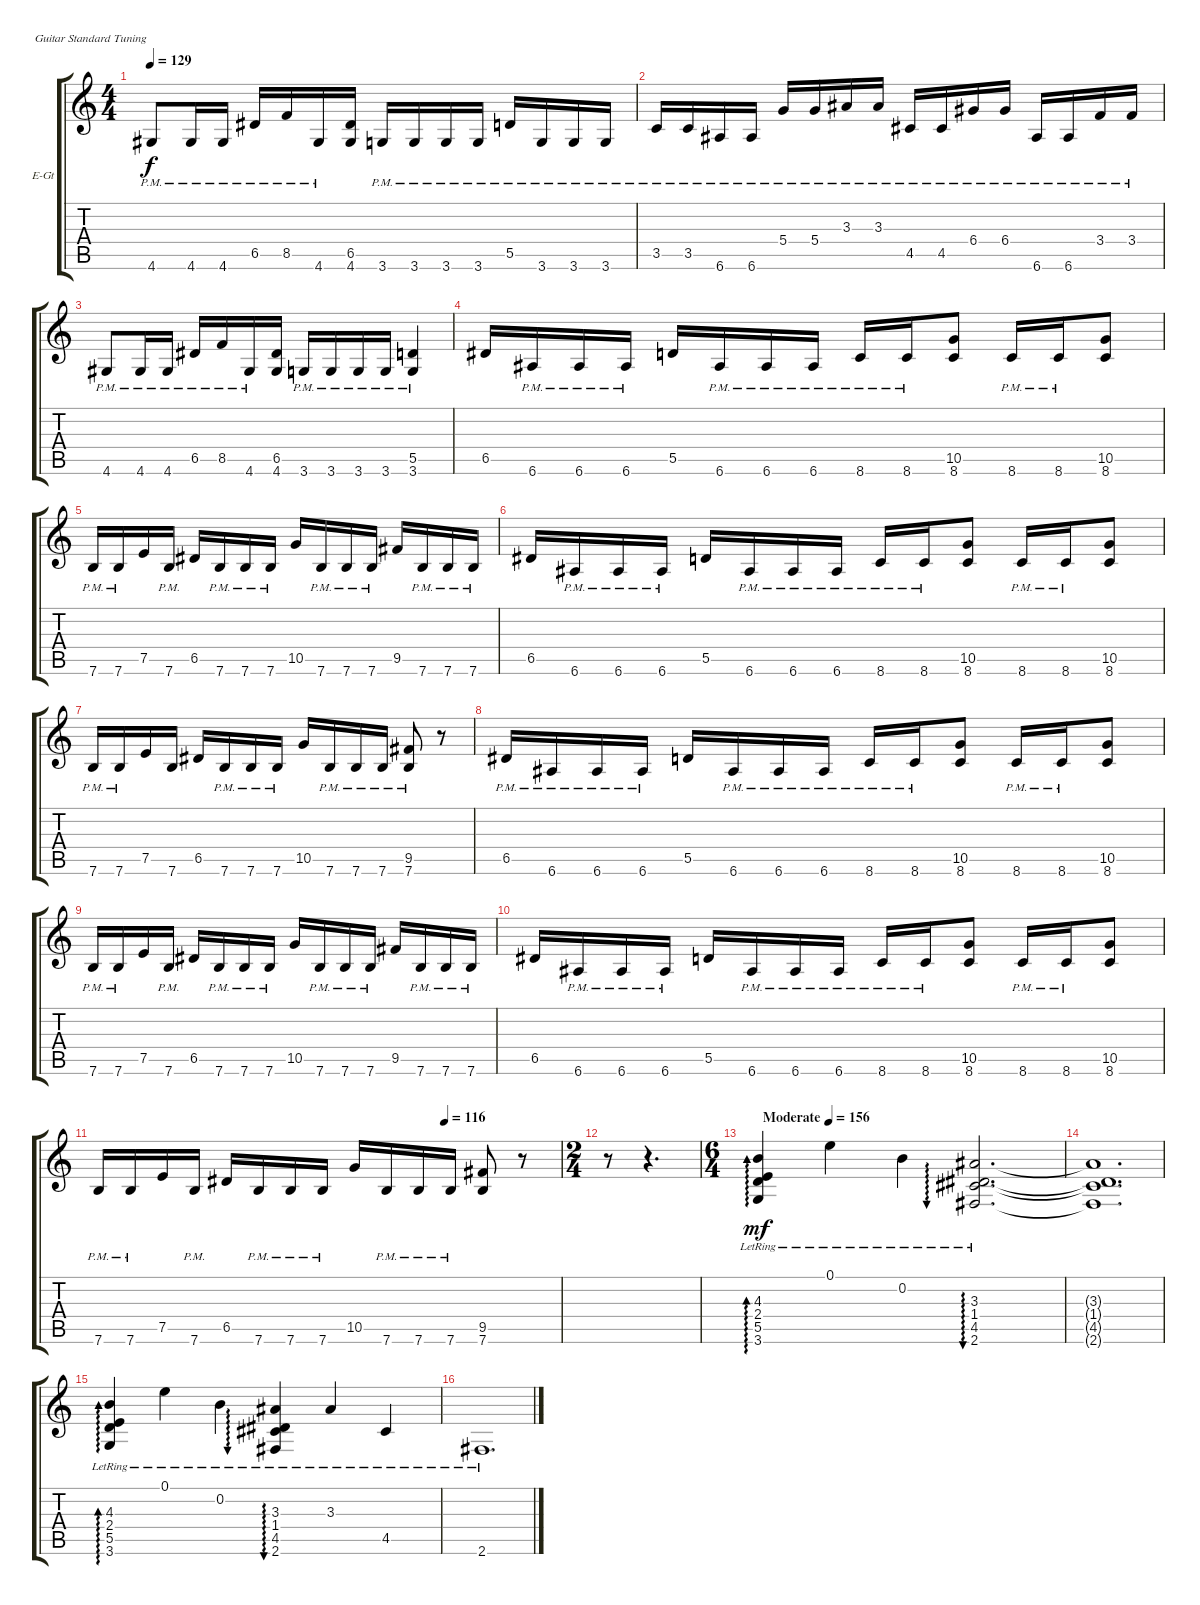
\bracketExtendMode groupsimilarinstruments
\firstSystemTrackNameOrientation horizontal
\otherSystemsTrackNameOrientation horizontal
\track ("Jason Gobel" "E-Gt") {instrument distortionguitar}
\staff {score tabs}
\tuning (E4 B3 G3 D3 A2 E2)
\ts (4 4)
\tempo 129
\clef g2
\ks c
4.6{pm}.8{dy f} 4.6{pm}.16 4.6{pm}.16 6.5{pm}.16 8.5{pm}.16 4.6{pm}.16 (6.5 4.6).16 3.6{pm}.16 3.6{pm}.16 3.6{pm}.16 3.6{pm}.16 5.5{pm}.16 3.6{pm}.16 3.6{pm}.16 3.6{pm}.16 |
3.5{pm}.16 3.5{pm}.16 6.6{pm}.16 6.6{pm}.16 5.4{pm}.16 5.4{pm}.16 3.3{pm}.16 3.3{pm}.16 4.5{pm}.16 4.5{pm}.16 6.4{pm}.16 6.4{pm}.16 6.6{pm}.16 6.6{pm}.16 3.4{pm}.16 3.4{pm}.16 |
4.6{pm}.8 4.6{pm}.16 4.6{pm}.16 6.5{pm}.16 8.5{pm}.16 4.6{pm}.16 (6.5 4.6).16 3.6{pm}.16 3.6{pm}.16 3.6{pm}.16 3.6{pm}.16 (5.5{pm} 3.6{pm}).4 |
6.5.16 6.6{pm}.16 6.6{pm}.16 6.6{pm}.16 5.5.16 6.6{pm}.16 6.6{pm}.16 6.6{pm}.16 8.6{pm}.16 8.6{pm}.16 (10.5 8.6).8 8.6{pm}.16 8.6{pm}.16 (10.5 8.6).8 |
7.6{pm}.16 7.6{pm}.16 7.5.16 7.6{pm}.16 6.5.16 7.6{pm}.16 7.6{pm}.16 7.6{pm}.16 10.5.16 7.6{pm}.16 7.6{pm}.16 7.6{pm}.16 9.5.16 7.6{pm}.16 7.6{pm}.16 7.6{pm}.16 |
6.5.16 6.6{pm}.16 6.6{pm}.16 6.6{pm}.16 5.5.16 6.6{pm}.16 6.6{pm}.16 6.6{pm}.16 8.6{pm}.16 8.6{pm}.16 (10.5 8.6).8 8.6{pm}.16 8.6{pm}.16 (10.5 8.6).8 |
7.6{pm}.16 7.6{pm}.16 7.5.16 7.6.16 6.5.16 7.6{pm}.16 7.6{pm}.16 7.6{pm}.16 10.5.16 7.6{pm}.16 7.6{pm}.16 7.6{pm}.16 (9.5{pm} 7.6{pm}).8 r.8 |
6.5{pm}.16 6.6{pm}.16 6.6{pm}.16 6.6{pm}.16 5.5.16 6.6{pm}.16 6.6{pm}.16 6.6{pm}.16 8.6{pm}.16 8.6{pm}.16 (10.5 8.6).8 8.6{pm}.16 8.6{pm}.16 (10.5 8.6).8 |
7.6{pm}.16 7.6{pm}.16 7.5.16 7.6{pm}.16 6.5.16 7.6{pm}.16 7.6{pm}.16 7.6{pm}.16 10.5.16 7.6{pm}.16 7.6{pm}.16 7.6{pm}.16 9.5.16 7.6{pm}.16 7.6{pm}.16 7.6{pm}.16 |
6.5.16 6.6{pm}.16 6.6{pm}.16 6.6{pm}.16 5.5.16 6.6{pm}.16 6.6{pm}.16 6.6{pm}.16 8.6{pm}.16 8.6{pm}.16 (10.5 8.6).8 8.6{pm}.16 8.6{pm}.16 (10.5 8.6).8 |
\tempo (116 0.75)
7.6{pm}.16 7.6{pm}.16 7.5.16 7.6{pm}.16 6.5.16 7.6{pm}.16 7.6{pm}.16 7.6{pm}.16 10.5.16 7.6{pm}.16 7.6{pm}.16 7.6{pm}.16 (9.5 7.6).8 r.8 |
\ts (2 4)
\beaming (8 2 2)
r.8 r.4{d} |
\ts (6 4)
\beaming (8 6 6)
\tempo (156 "Moderate")
(4.3{lr} 2.4{lr} 5.5{lr} 3.6{lr}).4{ad 0 dy mf} 0.1{lr}.4 0.2{lr}.4 (3.3{lr} 1.4{lr} 4.5{lr} 2.6{lr}).2{d au 0} |
(3.3{t} 1.4{t} 4.5{t} 2.6{t}).1{d} |
(4.3{lr} 2.4{lr} 5.5{lr} 3.6{lr}).4{ad 0} 0.1{lr}.4 0.2{lr}.4 (3.3{lr} 1.4{lr} 4.5{lr} 2.6{lr}).4{au 0} 3.3{lr}.4 4.5{lr}.4 |
2.6{lr}.1{d}
